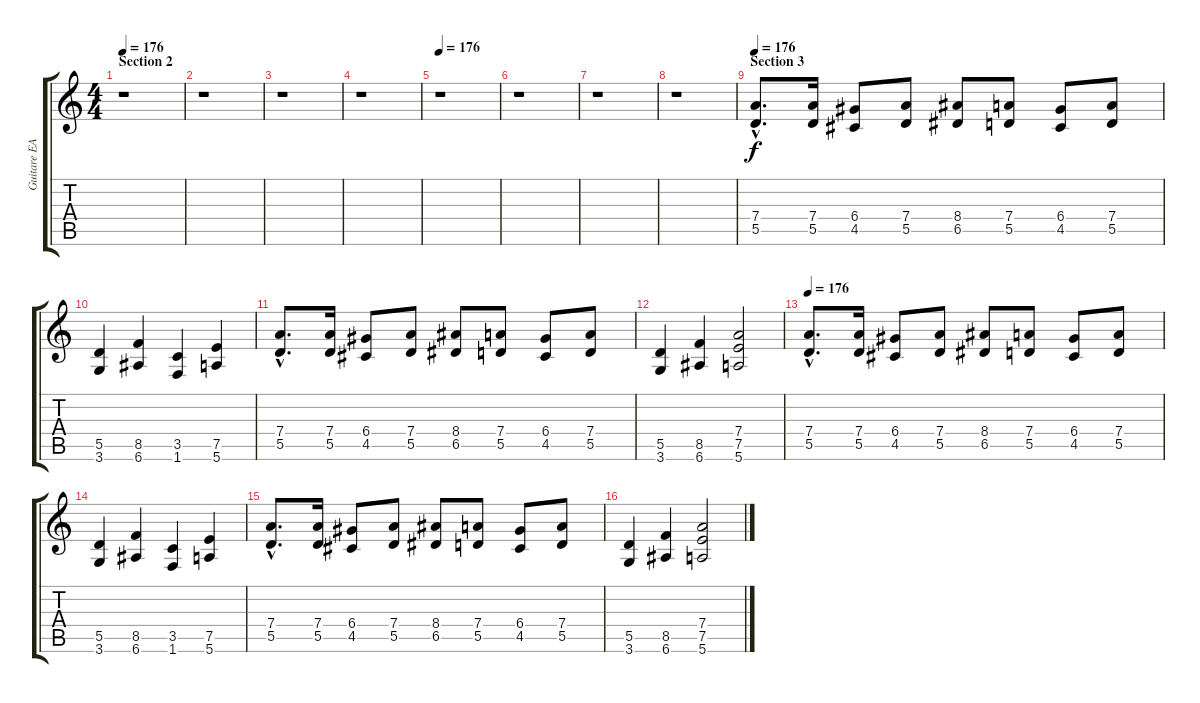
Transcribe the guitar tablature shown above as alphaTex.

\track ("Guitare EADGBE" "Guitare EA") {instrument distortionguitar}
\staff {score tabs}
\tuning (E4 B3 G3 D3 A2 E2) {hide}
\ts (4 4)
\section ("" "Section 2")
\tempo 176
\clef g2
\ks c
r.1{dy f} |
r.1 |
r.1 |
r.1 |
\tempo 176
r.1 |
r.1 |
r.1 |
r.1 |
\section ("" "Section 3")
\tempo 176
(7.4{hac} 5.5{hac}).8{d balance 8} (7.4 5.5).16 (6.4 4.5).8 (7.4 5.5).8 (8.4 6.5).8 (7.4 5.5).8 (6.4 4.5).8 (7.4 5.5).8 |
(5.5 3.6).4 (8.5 6.6).4 (3.5 1.6).4 (7.5 5.6).4 |
(7.4{hac} 5.5{hac}).8{d} (7.4 5.5).16 (6.4 4.5).8 (7.4 5.5).8 (8.4 6.5).8 (7.4 5.5).8 (6.4 4.5).8 (7.4 5.5).8 |
(5.5 3.6).4 (8.5 6.6).4 (7.4 7.5 5.6).2 |
\tempo 176
(7.4{hac} 5.5{hac}).8{d} (7.4 5.5).16 (6.4 4.5).8 (7.4 5.5).8 (8.4 6.5).8 (7.4 5.5).8 (6.4 4.5).8 (7.4 5.5).8 |
(5.5 3.6).4 (8.5 6.6).4 (3.5 1.6).4 (7.5 5.6).4 |
(7.4{hac} 5.5{hac}).8{d} (7.4 5.5).16 (6.4 4.5).8 (7.4 5.5).8 (8.4 6.5).8 (7.4 5.5).8 (6.4 4.5).8 (7.4 5.5).8 |
(5.5 3.6).4 (8.5 6.6).4 (7.4 7.5 5.6).2
